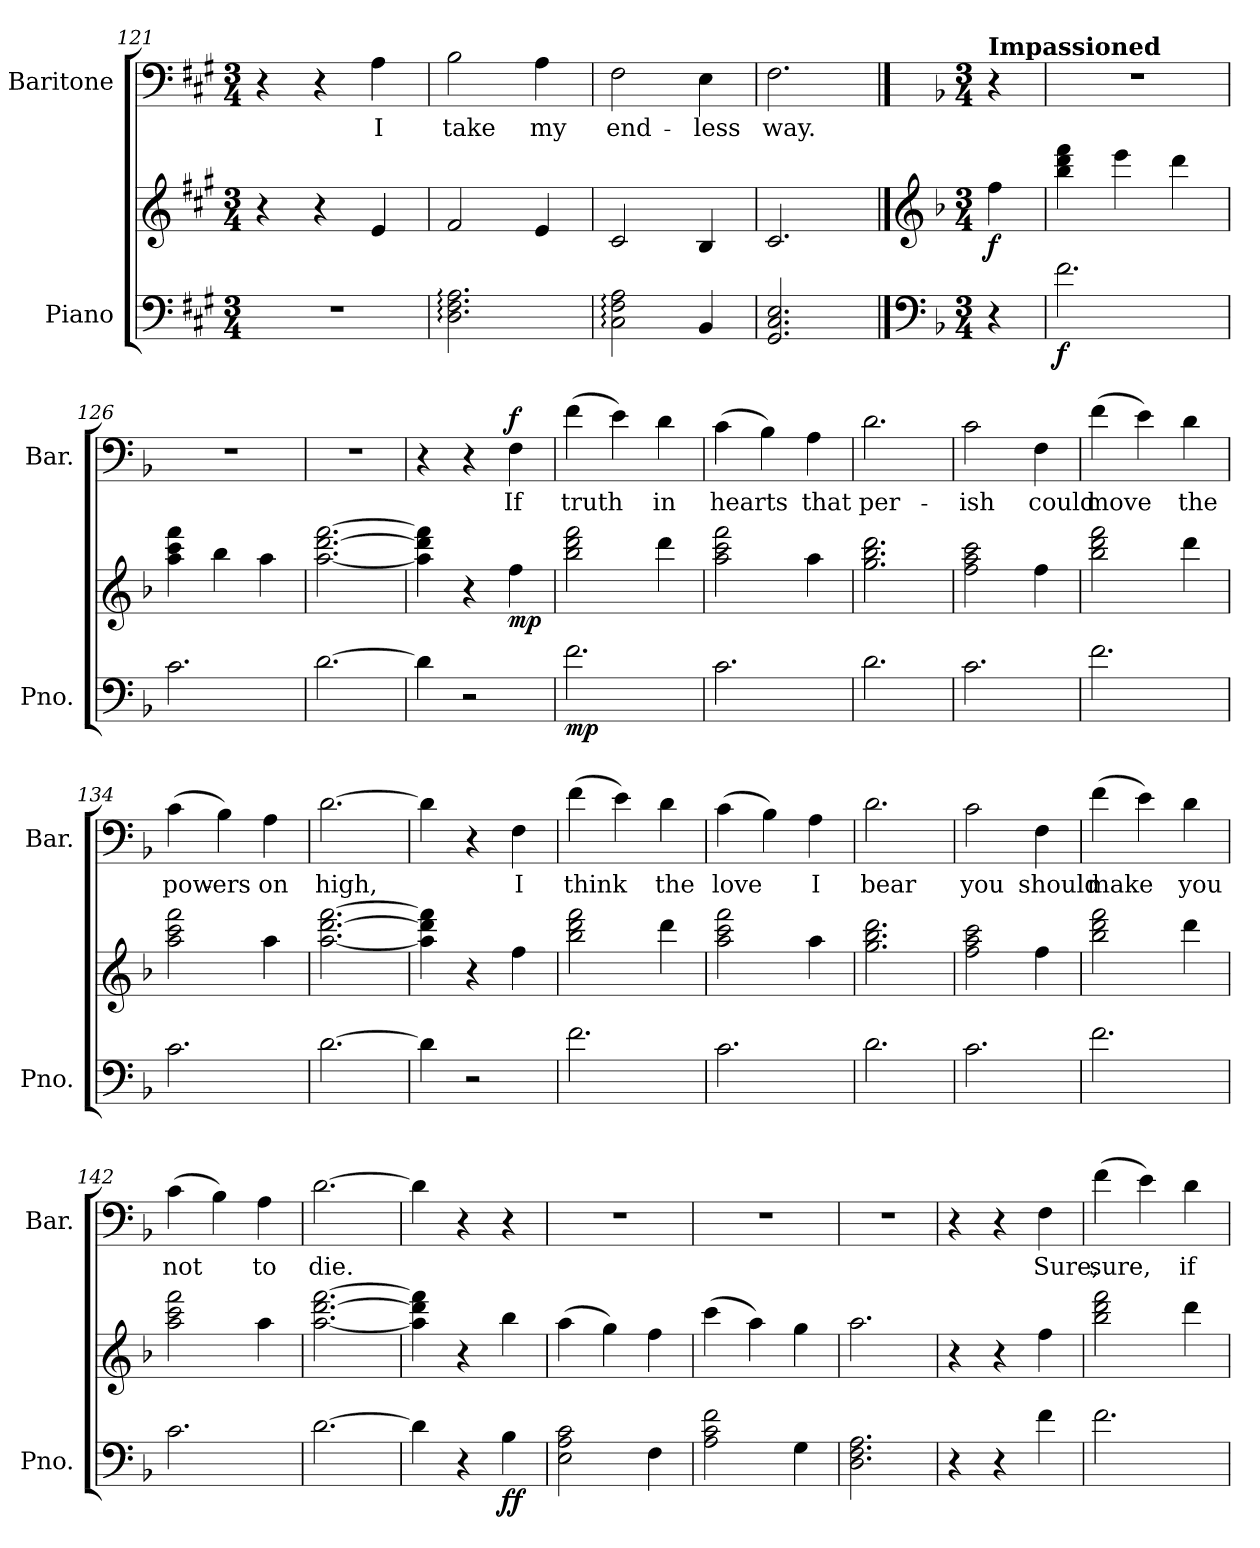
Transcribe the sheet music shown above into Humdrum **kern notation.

**kern	**kern	**dynam	**kern	**text	**dynam
*part2	*part2	*part2	*part1	*part1	*part1
*staff3	*staff2	*staff2/3	*staff1	*staff1	*staff1
*I"Piano	*	*	*I"Baritone	*	*
*I'Pno.	*	*	*I'Bar.	*	*
*clefF4	*clefG2	*	*clefF4	*	*
*k[f#c#g#]	*k[f#c#g#]	*	*k[f#c#g#]	*	*
*M3/4	*M3/4	*	*M3/4	*	*
=121	=121	=121	=121	=121	=121
2.r	4r	.	4r	.	.
.	4r	.	4r	.	.
.	4e/	.	4A\	I	.
=122	=122	=122	=122	=122	=122
2.D\: 2.F#\: 2.A\:	2f#/	.	2B\	take	.
.	4e/	.	4A\	my	.
!!LO:LB:g=z
=123	=123	=123	=123	=123	=123
2C#\: 2F#\: 2A\:	2c#/	.	2F#\	end-	.
4BB/	4B/	.	4E\	-less	.
=124	=124	=124	=124	=124	=124
2.GG#/ 2.C#/ 2.E/	2.c#/	.	2.F#\	way.	.
!!LO:PB:g=z
==124X1	==124X1	==124X1	==124X1	==124X1	==124X1
*clefF4	*clefG2	*	*	*	*
*k[b-]	*k[b-]	*	*k[b-]	*	*
*M3/4	*M3/4	*	*M3/4	*	*
*	*	*	*MM120	*	*
!	!	!	!LO:TX:a:B:t=Impassioned	!	!
!	!	!LO:DY:b	!	!	!
4r	4ff\	f	4r	.	.
=125	=125	=125	=125	=125	=125
!	!	!LO:DY:b=2	!	!	!
2.f\	4bb-\ 4ddd\ 4fff\	f	2.r	.	.
.	4eee\	.	.	.	.
.	4ddd\	.	.	.	.
=126	=126	=126	=126	=126	=126
2.c\	4aa\ 4ccc\ 4fff\	.	2.r	.	.
.	4bb-\	.	.	.	.
.	4aa\	.	.	.	.
=127	=127	=127	=127	=127	=127
[2.d\	[2.aa\ [2.ddd\ [2.fff\	.	2.r	.	.
=128	=128	=128	=128	=128	=128
4d\]	4aa\] 4ddd\] 4fff\]	.	4r	.	.
2r	4r	.	4r	.	.
!	!	!LO:DY:b	!	!	!LO:DY:a
.	4ff\	mp	4F\	If	f
=129	=129	=129	=129	=129	=129
!	!	!LO:DY:b=2	!	!	!
2.f\	2bb-\ 2ddd\ 2fff\	mp	(4f\	truth	.
.	.	.	4e\)	.	.
.	4ddd\	.	4d\	in	.
=130	=130	=130	=130	=130	=130
2.c\	2aa\ 2ccc\ 2fff\	.	(4c\	hearts	.
.	.	.	4B-\)	.	.
.	4aa\	.	4A\	that	.
=131	=131	=131	=131	=131	=131
2.d\	2.gg\ 2.bb-\ 2.ddd\	.	2.d\	per-	.
!!LO:LB:g=z
=132	=132	=132	=132	=132	=132
2.c\	2ff\ 2aa\ 2ccc\	.	2c\	-ish	.
.	4ff\	.	4F\	could	.
=133	=133	=133	=133	=133	=133
2.f\	2bb-\ 2ddd\ 2fff\	.	(4f\	move	.
.	.	.	4e\)	.	.
.	4ddd\	.	4d\	the	.
=134	=134	=134	=134	=134	=134
2.c\	2aa\ 2ccc\ 2fff\	.	(4c\	pow-	.
.	.	.	4B-\)	-ers	.
.	4aa\	.	4A\	on	.
=135	=135	=135	=135	=135	=135
[2.d\	[2.aa\ [2.ddd\ [2.fff\	.	[2.d\	high,	.
=136	=136	=136	=136	=136	=136
4d\]	4aa\] 4ddd\] 4fff\]	.	4d\]	.	.
2r	4r	.	4r	.	.
.	4ff\	.	4F\	I	.
=137	=137	=137	=137	=137	=137
2.f\	2bb-\ 2ddd\ 2fff\	.	(4f\	think	.
.	.	.	4e\)	.	.
.	4ddd\	.	4d\	the	.
=138	=138	=138	=138	=138	=138
2.c\	2aa\ 2ccc\ 2fff\	.	(4c\	love	.
.	.	.	4B-\)	.	.
.	4aa\	.	4A\	I	.
=139	=139	=139	=139	=139	=139
2.d\	2.gg\ 2.bb-\ 2.ddd\	.	2.d\	bear	.
!!LO:LB:g=z
=140	=140	=140	=140	=140	=140
2.c\	2ff\ 2aa\ 2ccc\	.	2c\	you	.
.	4ff\	.	4F\	should	.
=141	=141	=141	=141	=141	=141
2.f\	2bb-\ 2ddd\ 2fff\	.	(4f\	make	.
.	.	.	4e\)	.	.
.	4ddd\	.	4d\	you	.
=142	=142	=142	=142	=142	=142
2.c\	2aa\ 2ccc\ 2fff\	.	(4c\	not	.
.	.	.	4B-\)	.	.
.	4aa\	.	4A\	to	.
=143	=143	=143	=143	=143	=143
[2.d\	[2.aa\ [2.ddd\ [2.fff\	.	[2.d\	die.	.
=144	=144	=144	=144	=144	=144
4d\]	4aa\] 4ddd\] 4fff\]	.	4d\]	.	.
4r	4r	.	4r	.	.
!	!	!LO:DY:b=2	!	!	!
!	!	!LO:DY:n=1:b	!	!	!
4B-\	4bb-\	f f	4r	.	.
=145	=145	=145	=145	=145	=145
2E\ 2A\ 2c\	(4aa\	.	2.r	.	.
.	4gg\)	.	.	.	.
4F\	4ff\	.	.	.	.
=146	=146	=146	=146	=146	=146
2A\ 2c\ 2f\	(4ccc\	.	2.r	.	.
.	4aa\)	.	.	.	.
4G\	4gg\	.	.	.	.
=147	=147	=147	=147	=147	=147
2.D\ 2.F\ 2.A\	2.aa\	.	2.r	.	.
=148	=148	=148	=148	=148	=148
4r	4r	.	4r	.	.
4r	4r	.	4r	.	.
!	!	!LO:DY:b=2	!	!	!
!	!	!LO:DY:n=1:b	!	!	!
4f\	4ff\	mp mp	4F\	Sure,	.
!!LO:PB:g=z
=149	=149	=149	=149	=149	=149
2.f\	2bb-\ 2ddd\ 2fff\	.	(4f\	sure,	.
.	.	.	4e\)	.	.
.	4ddd\	.	4d\	if	.
=	=	=	=	=	=
*-	*-	*-	*-	*-	*-
